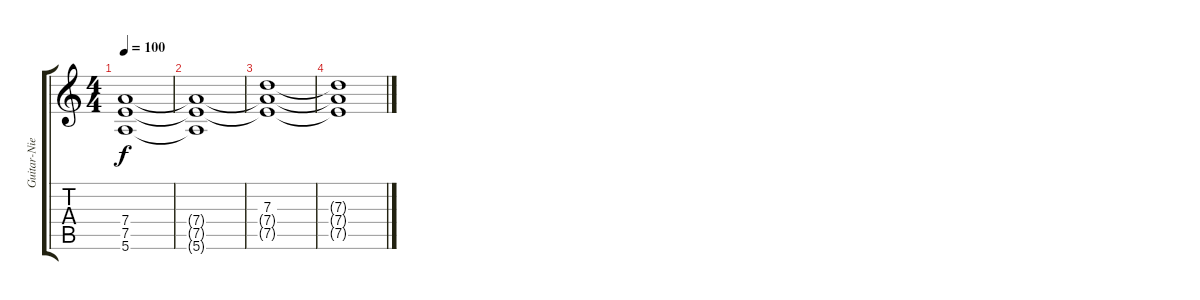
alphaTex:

\track ("Guitar-Niels" "Guitar-Nie") {instrument overdrivenguitar}
\staff {score tabs}
\tuning (E4 B3 G3 D3 A2 E2) {hide}
\ts (4 4)
\tempo 100
\clef g2
\ks c
(7.4 7.5 5.6).1{dy f volume 0} |
(7.4{t} 7.5{t} 5.6{t}).1 |
(7.3{t} 7.4{t} 7.5{t}).1 |
(7.3{t} 7.4{t} 7.5{t}).1
